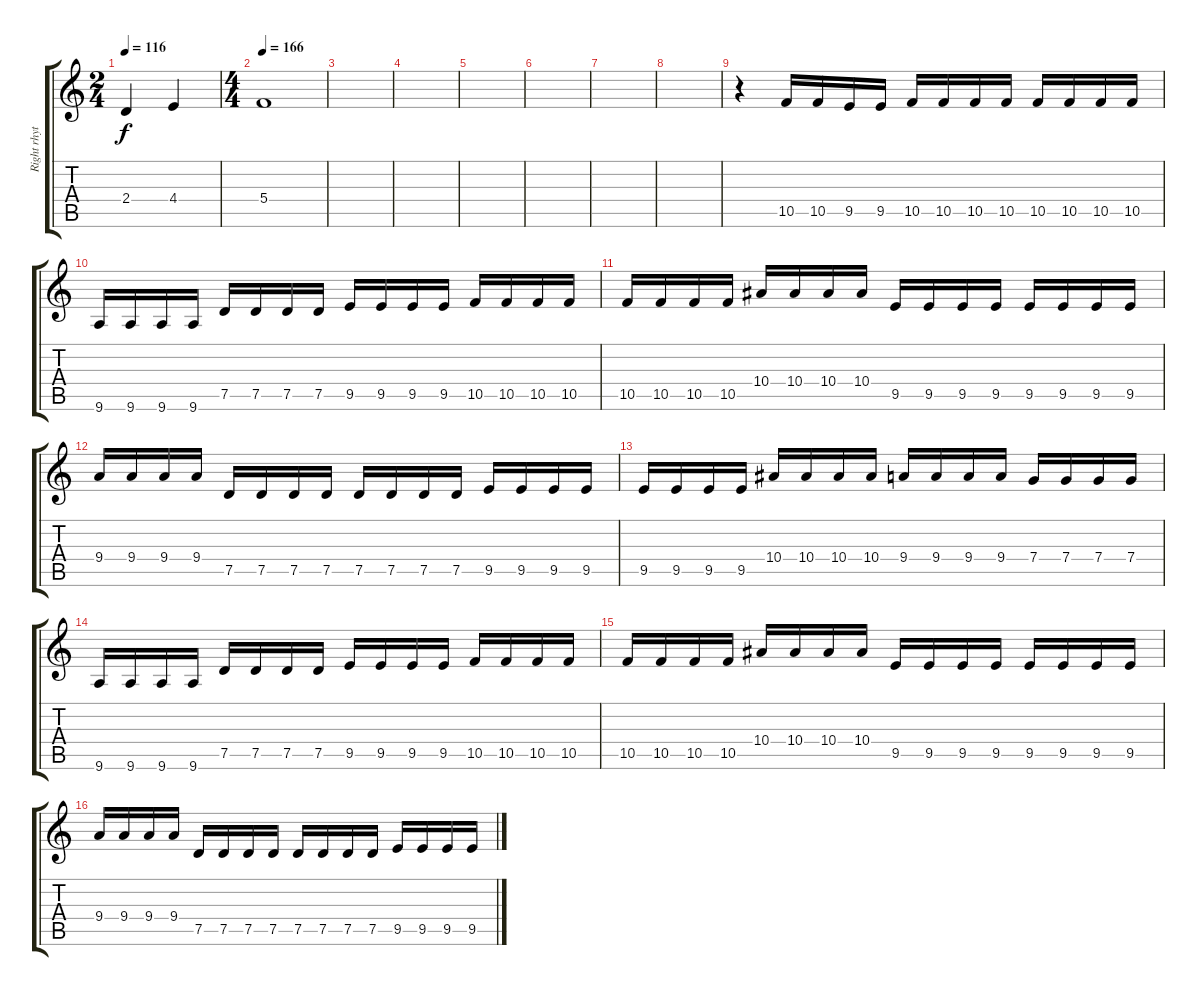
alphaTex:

\track ("Right rhythm" "Right rhyt") {instrument overdrivenguitar}
\staff {score tabs}
\tuning (D4 A3 F3 C3 G2 C2) {hide}
\ts (2 4)
\tempo 116
\clef g2
\ks c
2.4.4{dy f} 4.4.4 |
\ts (4 4)
\tempo 166
5.4.1 |
|
|
|
|
|
|
r.4 10.5.16 10.5.16 9.5.16 9.5.16 10.5.16 10.5.16 10.5.16 10.5.16 10.5.16 10.5.16 10.5.16 10.5.16 |
9.6.16 9.6.16 9.6.16 9.6.16 7.5.16 7.5.16 7.5.16 7.5.16 9.5.16 9.5.16 9.5.16 9.5.16 10.5.16 10.5.16 10.5.16 10.5.16 |
10.5.16 10.5.16 10.5.16 10.5.16 10.4.16 10.4.16 10.4.16 10.4.16 9.5.16 9.5.16 9.5.16 9.5.16 9.5.16 9.5.16 9.5.16 9.5.16 |
9.4.16 9.4.16 9.4.16 9.4.16 7.5.16 7.5.16 7.5.16 7.5.16 7.5.16 7.5.16 7.5.16 7.5.16 9.5.16 9.5.16 9.5.16 9.5.16 |
9.5.16 9.5.16 9.5.16 9.5.16 10.4.16 10.4.16 10.4.16 10.4.16 9.4.16 9.4.16 9.4.16 9.4.16 7.4.16 7.4.16 7.4.16 7.4.16 |
9.6.16 9.6.16 9.6.16 9.6.16 7.5.16 7.5.16 7.5.16 7.5.16 9.5.16 9.5.16 9.5.16 9.5.16 10.5.16 10.5.16 10.5.16 10.5.16 |
10.5.16 10.5.16 10.5.16 10.5.16 10.4.16 10.4.16 10.4.16 10.4.16 9.5.16 9.5.16 9.5.16 9.5.16 9.5.16 9.5.16 9.5.16 9.5.16 |
9.4.16 9.4.16 9.4.16 9.4.16 7.5.16 7.5.16 7.5.16 7.5.16 7.5.16 7.5.16 7.5.16 7.5.16 9.5.16 9.5.16 9.5.16 9.5.16
